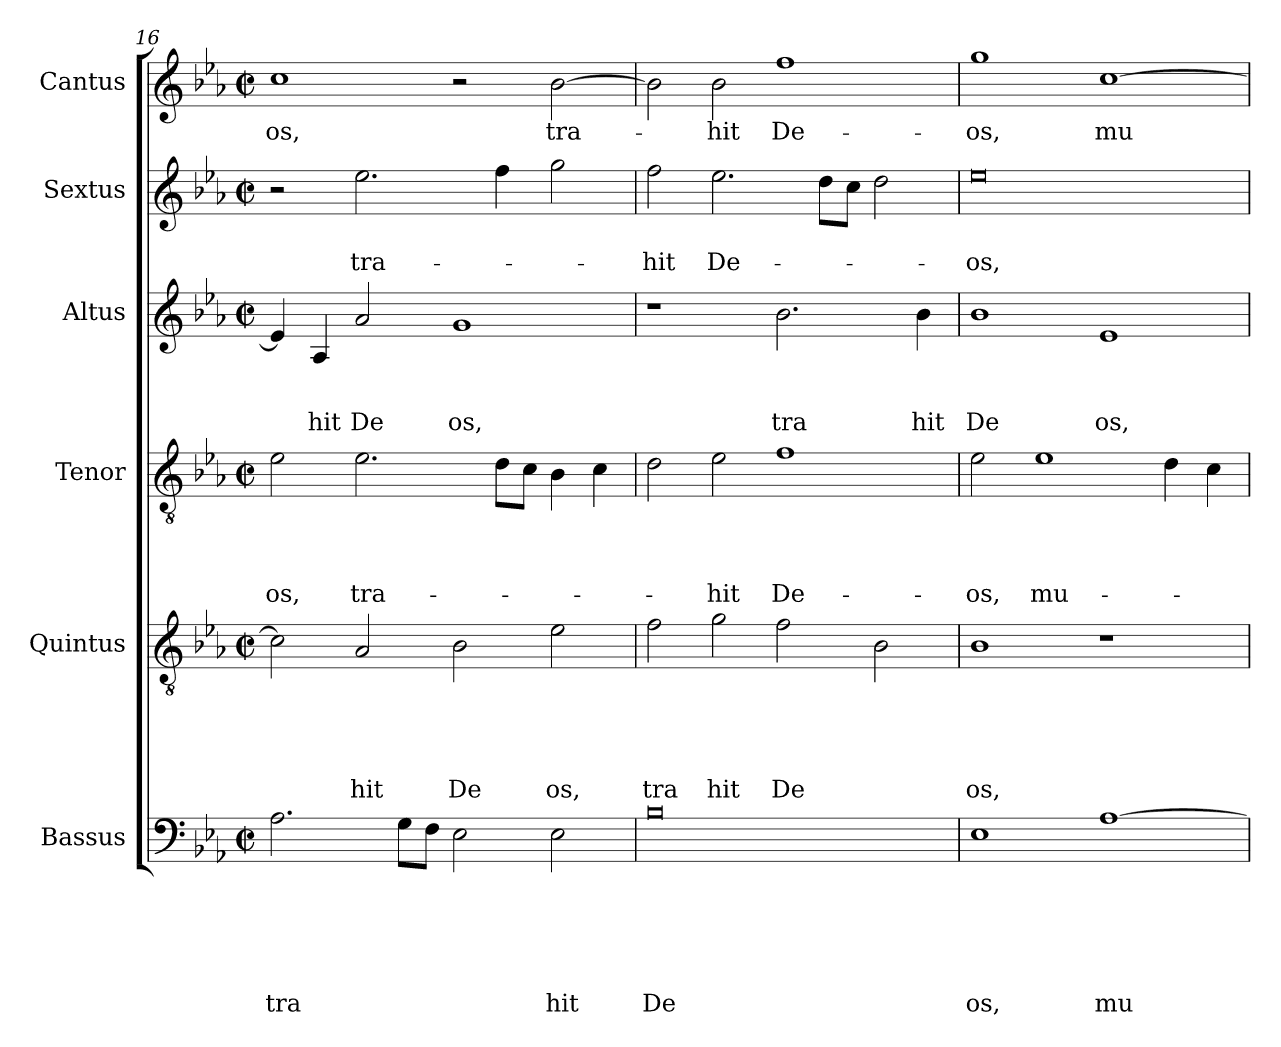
**kern	**text	**text	**text	**text	**text	**text	**kern	**text	**text	**text	**text	**text	**kern	**text	**text	**text	**text	**kern	**text	**text	**text	**kern	**text	**text	**kern	**text
*part6	*part6	*part6	*part6	*part6	*part6	*part6	*part5	*part5	*part5	*part5	*part5	*part5	*part4	*part4	*part4	*part4	*part4	*part3	*part3	*part3	*part3	*part2	*part2	*part2	*part1	*part1
*staff6	*staff6	*staff6	*staff6	*staff6	*staff6	*staff6	*staff5	*staff5	*staff5	*staff5	*staff5	*staff5	*staff4	*staff4	*staff4	*staff4	*staff4	*staff3	*staff3	*staff3	*staff3	*staff2	*staff2	*staff2	*staff1	*staff1
*I"Bassus	*	*	*	*	*	*	*I"Quintus	*	*	*	*	*	*I"Tenor	*	*	*	*	*I"Altus	*	*	*	*I"Sextus	*	*	*I"Cantus	*
!!LO:PB:g=z
*clefF4	*	*	*	*	*	*	*clefGv2	*	*	*	*	*	*clefGv2	*	*	*	*	*clefG2	*	*	*	*clefG2	*	*	*clefG2	*
*k[b-e-a-]	*	*	*	*	*	*	*k[b-e-a-]	*	*	*	*	*	*k[b-e-a-]	*	*	*	*	*k[b-e-a-]	*	*	*	*k[b-e-a-]	*	*	*k[b-e-a-]	*
*E-:	*	*	*	*	*	*	*E-:	*	*	*	*	*	*E-:	*	*	*	*	*E-:	*	*	*	*E-:	*	*	*E-:	*
*M2/2	*	*	*	*	*	*	*M2/2	*	*	*	*	*	*M2/2	*	*	*	*	*M2/2	*	*	*	*M2/2	*	*	*M2/2	*
*met(c|)	*	*	*	*	*	*	*met(c|)	*	*	*	*	*	*met(c|)	*	*	*	*	*met(c|)	*	*	*	*met(c|)	*	*	*met(c|)	*
=16	=16	=16	=16	=16	=16	=16	=16	=16	=16	=16	=16	=16	=16	=16	=16	=16	=16	=16	=16	=16	=16	=16	=16	=16	=16	=16
!	!	!	!	!	!	!LO:LY:b	!	!	!	!	!	!	!	!	!	!	!LO:LY:b	!	!	!	!	!	!	!	!	!LO:LY:b
2.A-\	.	.	.	.	.	tra	2c\]	.	.	.	.	.	2e-\	.	.	.	os,	4e-/]	.	.	.	2r	.	.	1cc	os,
!	!	!	!	!	!	!	!	!	!	!	!	!	!	!	!	!	!	!	!	!	!LO:LY:b	!	!	!	!	!
.	.	.	.	.	.	.	.	.	.	.	.	.	.	.	.	.	.	4A-/	.	.	hit	.	.	.	.	.
!	!	!	!	!	!	!	!	!	!	!	!	!LO:LY:b	!	!	!	!	!LO:LY:b	!	!	!	!LO:LY:b	!	!	!LO:LY:b	!	!
.	.	.	.	.	.	.	2A-/	.	.	.	.	hit	2.e-\	.	.	.	tra-	2a-/	.	.	De	2.ee-\	.	tra-	.	.
8G\L	.	.	.	.	.	.	.	.	.	.	.	.	.	.	.	.	.	.	.	.	.	.	.	.	.	.
8F\J	.	.	.	.	.	.	.	.	.	.	.	.	.	.	.	.	.	.	.	.	.	.	.	.	.	.
!	!	!	!	!	!	!	!	!	!	!	!	!LO:LY:b	!	!	!	!	!	!	!	!	!LO:LY:b	!	!	!	!	!
2E-\	.	.	.	.	.	.	2B-\	.	.	.	.	De	.	.	.	.	.	1g	.	.	os,	.	.	.	2r	.
.	.	.	.	.	.	.	.	.	.	.	.	.	8d\L	.	.	.	.	.	.	.	.	4ff\	.	.	.	.
.	.	.	.	.	.	.	.	.	.	.	.	.	8c\J	.	.	.	.	.	.	.	.	.	.	.	.	.
!	!	!	!	!	!	!LO:LY:b	!	!	!	!	!	!LO:LY:b	!	!	!	!	!	!	!	!	!	!	!	!	!	!LO:LY:b
2E-\	.	.	.	.	.	hit	2e-\	.	.	.	.	os,	4B-\	.	.	.	.	.	.	.	.	2gg\	.	.	[>2b-\	tra-
.	.	.	.	.	.	.	.	.	.	.	.	.	4c\	.	.	.	.	.	.	.	.	.	.	.	.	.
=17	=17	=17	=17	=17	=17	=17	=17	=17	=17	=17	=17	=17	=17	=17	=17	=17	=17	=17	=17	=17	=17	=17	=17	=17	=17	=17
!	!	!	!	!	!	!LO:LY:b	!	!	!	!	!	!LO:LY:b	!	!	!	!	!	!	!	!	!	!	!	!LO:LY:b	!	!
0B-	.	.	.	.	.	De	2f\	.	.	.	.	tra	2d\	.	.	.	.	1r	.	.	.	2ff\	.	-hit	2b-\]	.
!	!	!	!	!	!	!	!	!	!	!	!	!LO:LY:b	!	!	!	!	!LO:LY:b	!	!	!	!	!	!	!LO:LY:b	!	!LO:LY:b
.	.	.	.	.	.	.	2g\	.	.	.	.	hit	2e-\	.	.	.	-hit	.	.	.	.	2.ee-\	.	De-	2b-\	-hit
!	!	!	!	!	!	!	!	!	!	!	!	!LO:LY:b	!	!	!	!	!LO:LY:b	!	!	!	!LO:LY:b	!	!	!	!	!LO:LY:b
.	.	.	.	.	.	.	2f\	.	.	.	.	De	1f	.	.	.	De-	2.b-\	.	.	tra	.	.	.	1ff	De-
.	.	.	.	.	.	.	.	.	.	.	.	.	.	.	.	.	.	.	.	.	.	8dd\L	.	.	.	.
.	.	.	.	.	.	.	.	.	.	.	.	.	.	.	.	.	.	.	.	.	.	8cc\J	.	.	.	.
.	.	.	.	.	.	.	2B-\	.	.	.	.	.	.	.	.	.	.	.	.	.	.	2dd\	.	.	.	.
!	!	!	!	!	!	!	!	!	!	!	!	!	!	!	!	!	!	!	!	!	!LO:LY:b	!	!	!	!	!
.	.	.	.	.	.	.	.	.	.	.	.	.	.	.	.	.	.	4b-\	.	.	hit	.	.	.	.	.
=18	=18	=18	=18	=18	=18	=18	=18	=18	=18	=18	=18	=18	=18	=18	=18	=18	=18	=18	=18	=18	=18	=18	=18	=18	=18	=18
!	!	!	!	!	!	!LO:LY:b	!	!	!	!	!	!LO:LY:b	!	!	!	!	!LO:LY:b	!	!	!	!LO:LY:b	!	!	!LO:LY:b	!	!LO:LY:b
1E-	.	.	.	.	.	os,	1B-	.	.	.	.	os,	2e-\	.	.	.	-os,	1b-	.	.	De	0ee-	.	-os,	1gg	-os,
!	!	!	!	!	!	!	!	!	!	!	!	!	!	!	!	!	!LO:LY:b	!	!	!	!	!	!	!	!	!
.	.	.	.	.	.	.	.	.	.	.	.	.	1e-	.	.	.	mu-	.	.	.	.	.	.	.	.	.
!	!	!	!	!	!	!LO:LY:b	!	!	!	!	!	!	!	!	!	!	!	!	!	!	!LO:LY:b	!	!	!	!	!LO:LY:b
[>1A-	.	.	.	.	.	mu	1r	.	.	.	.	.	.	.	.	.	.	1e-	.	.	os,	.	.	.	[>1cc	mu-
.	.	.	.	.	.	.	.	.	.	.	.	.	4d\	.	.	.	.	.	.	.	.	.	.	.	.	.
.	.	.	.	.	.	.	.	.	.	.	.	.	4c\	.	.	.	.	.	.	.	.	.	.	.	.	.
=	=	=	=	=	=	=	=	=	=	=	=	=	=	=	=	=	=	=	=	=	=	=	=	=	=	=
*-	*-	*-	*-	*-	*-	*-	*-	*-	*-	*-	*-	*-	*-	*-	*-	*-	*-	*-	*-	*-	*-	*-	*-	*-	*-	*-
